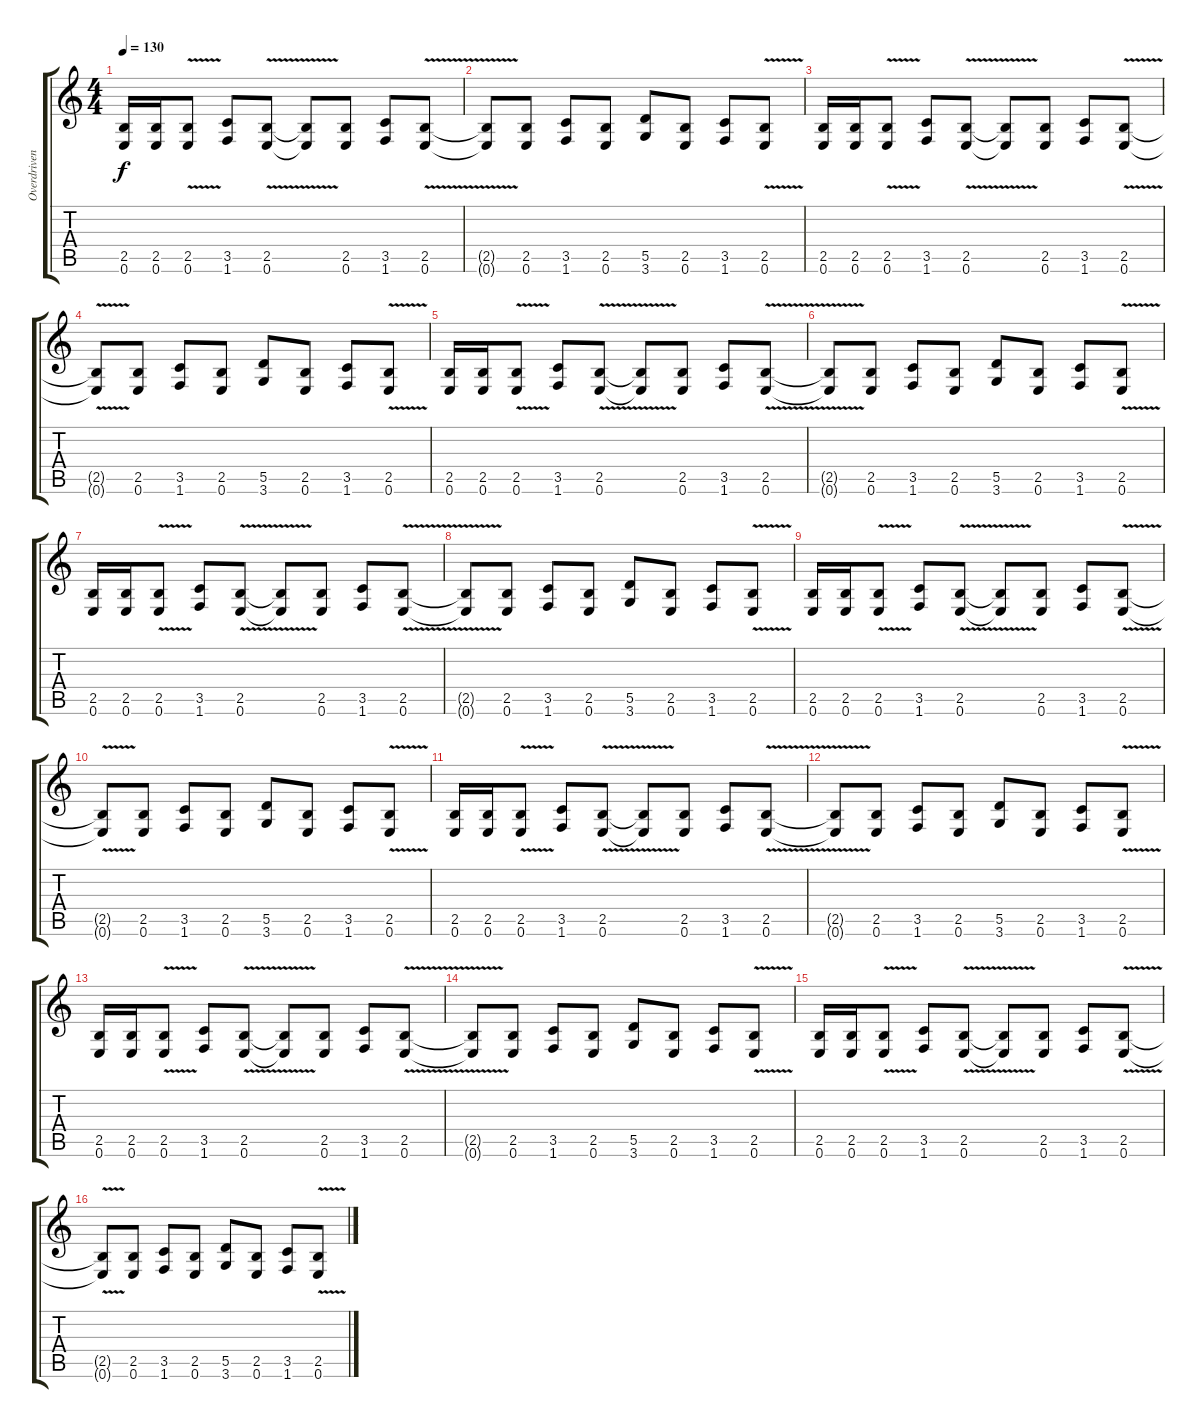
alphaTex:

\track ("Overdriven Rythm Guitar " "Overdriven") {instrument overdrivenguitar}
\staff {score tabs}
\tuning (E4 B3 G3 D3 A2 E2) {hide}
\ts (4 4)
\tempo 130
\clef g2
\ks c
(2.5 0.6).16{dy f} (2.5 0.6).16 (2.5{v} 0.6{v}).8 (3.5 1.6).8 (2.5{v} 0.6{v}).8 (2.5{t} 0.6{t}).8 (2.5 0.6).8 (3.5 1.6).8 (2.5{v} 0.6{v}).8 |
(2.5{t} 0.6{t}).8 (2.5 0.6).8 (3.5 1.6).8 (2.5 0.6).8 (5.5 3.6).8 (2.5 0.6).8 (3.5 1.6).8 (2.5{v} 0.6{v}).8 |
(2.5 0.6).16 (2.5 0.6).16 (2.5{v} 0.6{v}).8 (3.5 1.6).8 (2.5{v} 0.6{v}).8 (2.5{t} 0.6{t}).8 (2.5 0.6).8 (3.5 1.6).8 (2.5{v} 0.6{v}).8 |
(2.5{t} 0.6{t}).8 (2.5 0.6).8 (3.5 1.6).8 (2.5 0.6).8 (5.5 3.6).8 (2.5 0.6).8 (3.5 1.6).8 (2.5{v} 0.6{v}).8 |
(2.5 0.6).16 (2.5 0.6).16 (2.5{v} 0.6{v}).8 (3.5 1.6).8 (2.5{v} 0.6{v}).8 (2.5{t} 0.6{t}).8 (2.5 0.6).8 (3.5 1.6).8 (2.5{v} 0.6{v}).8 |
(2.5{t} 0.6{t}).8 (2.5 0.6).8 (3.5 1.6).8 (2.5 0.6).8 (5.5 3.6).8 (2.5 0.6).8 (3.5 1.6).8 (2.5{v} 0.6{v}).8 |
(2.5 0.6).16 (2.5 0.6).16 (2.5{v} 0.6{v}).8 (3.5 1.6).8 (2.5{v} 0.6{v}).8 (2.5{t} 0.6{t}).8 (2.5 0.6).8 (3.5 1.6).8 (2.5{v} 0.6{v}).8 |
(2.5{t} 0.6{t}).8 (2.5 0.6).8 (3.5 1.6).8 (2.5 0.6).8 (5.5 3.6).8 (2.5 0.6).8 (3.5 1.6).8 (2.5{v} 0.6{v}).8 |
(2.5 0.6).16 (2.5 0.6).16 (2.5{v} 0.6{v}).8 (3.5 1.6).8 (2.5{v} 0.6{v}).8 (2.5{t} 0.6{t}).8 (2.5 0.6).8 (3.5 1.6).8 (2.5{v} 0.6{v}).8 |
(2.5{t} 0.6{t}).8 (2.5 0.6).8 (3.5 1.6).8 (2.5 0.6).8 (5.5 3.6).8 (2.5 0.6).8 (3.5 1.6).8 (2.5{v} 0.6{v}).8 |
(2.5 0.6).16 (2.5 0.6).16 (2.5{v} 0.6{v}).8 (3.5 1.6).8 (2.5{v} 0.6{v}).8 (2.5{t} 0.6{t}).8 (2.5 0.6).8 (3.5 1.6).8 (2.5{v} 0.6{v}).8 |
(2.5{t} 0.6{t}).8 (2.5 0.6).8 (3.5 1.6).8 (2.5 0.6).8 (5.5 3.6).8 (2.5 0.6).8 (3.5 1.6).8 (2.5{v} 0.6{v}).8 |
(2.5 0.6).16 (2.5 0.6).16 (2.5{v} 0.6{v}).8 (3.5 1.6).8 (2.5{v} 0.6{v}).8 (2.5{t} 0.6{t}).8 (2.5 0.6).8 (3.5 1.6).8 (2.5{v} 0.6{v}).8 |
(2.5{t} 0.6{t}).8 (2.5 0.6).8 (3.5 1.6).8 (2.5 0.6).8 (5.5 3.6).8 (2.5 0.6).8 (3.5 1.6).8 (2.5{v} 0.6{v}).8 |
(2.5 0.6).16{volume 11} (2.5 0.6).16 (2.5{v} 0.6{v}).8 (3.5 1.6).8{volume 10} (2.5{v} 0.6{v}).8 (2.5{t} 0.6{t}).8{volume 9} (2.5 0.6).8 (3.5 1.6).8{volume 8} (2.5{v} 0.6{v}).8 |
(2.5{t} 0.6{t}).8{volume 7} (2.5 0.6).8 (3.5 1.6).8{volume 6} (2.5 0.6).8 (5.5 3.6).8{volume 5} (2.5 0.6).8 (3.5 1.6).8{volume 4} (2.5{v} 0.6{v}).8
